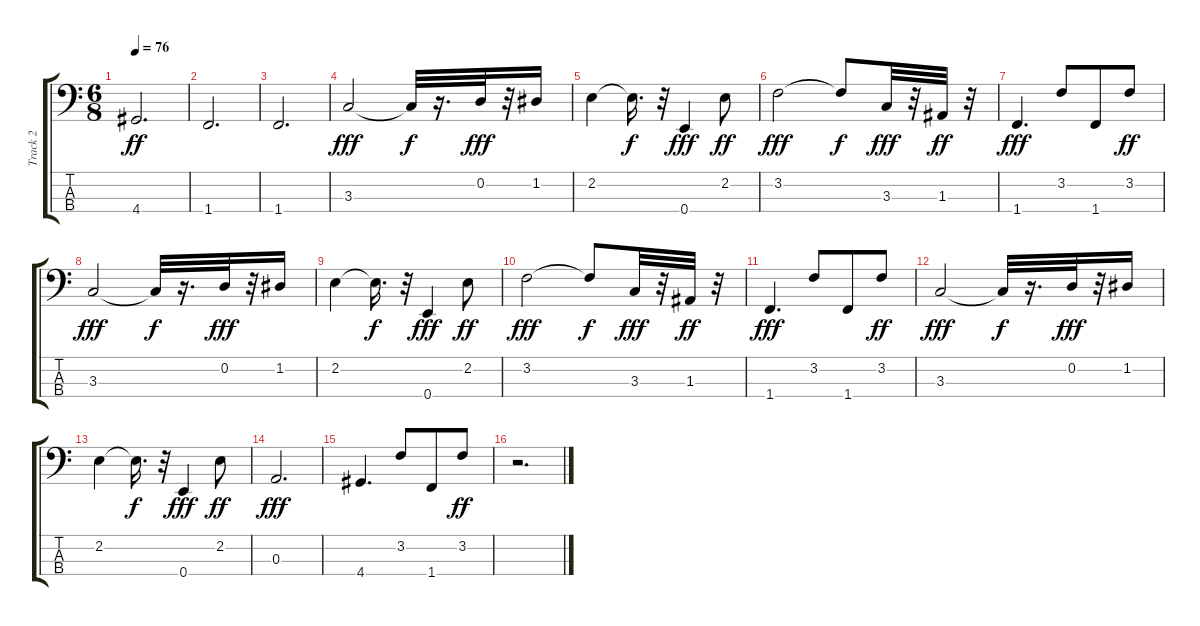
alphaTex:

\track ("Track 2" "Track 2") {instrument synthbass2}
\staff {score tabs}
\tuning (G2 D2 A1 E1) {hide}
\ts (6 8)
\tempo 76
\clef f4
\ks c
4.4.2{d dy ff} |
1.4.2{d} |
1.4.2{d} |
3.3.2{dy fff} 3.3{t}.32{dy f} r.16{d} 0.2.32{dy fff} r.32 1.2.16 |
2.2.4 2.2{t}.16{d dy f} r.32 0.4.4{dy fff} 2.2.8{dy ff} |
3.2.2{dy fff} 3.2{t}.8{dy f} 3.3.32{dy fff} r.32 1.3.32{dy ff} r.32 |
1.4.4{d dy fff} 3.2.8 1.4.8 3.2.8{dy ff} |
3.3.2{dy fff} 3.3{t}.32{dy f} r.16{d} 0.2.32{dy fff} r.32 1.2.16 |
2.2.4 2.2{t}.16{d dy f} r.32 0.4.4{dy fff} 2.2.8{dy ff} |
3.2.2{dy fff} 3.2{t}.8{dy f} 3.3.32{dy fff} r.32 1.3.32{dy ff} r.32 |
1.4.4{d dy fff} 3.2.8 1.4.8 3.2.8{dy ff} |
3.3.2{dy fff} 3.3{t}.32{dy f} r.16{d} 0.2.32{dy fff} r.32 1.2.16 |
2.2.4 2.2{t}.16{d dy f} r.32 0.4.4{dy fff} 2.2.8{dy ff} |
0.3.2{d dy fff} |
4.4.4{d} 3.2.8 1.4.8 3.2.8{dy ff} |
r.2{d}
